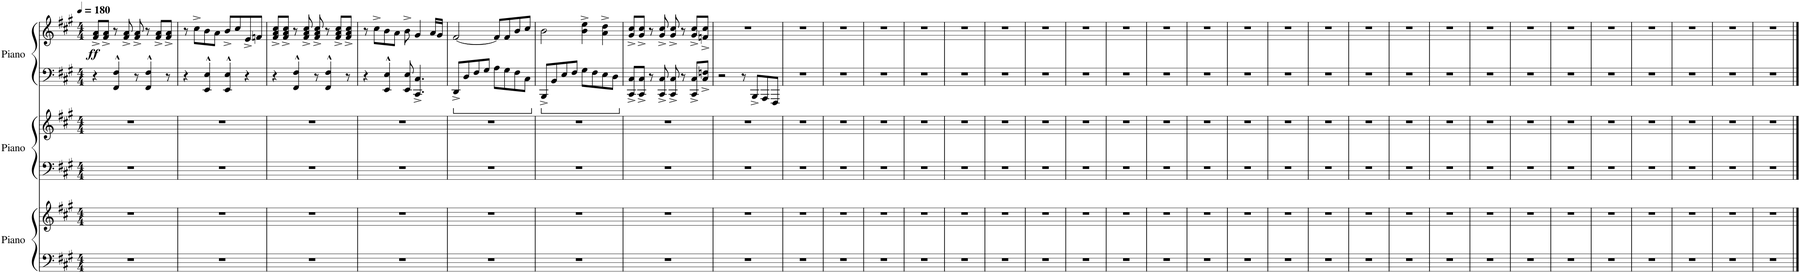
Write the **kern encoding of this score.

**kern	**kern	**kern	**kern	**kern	**kern	**dynam
*part3	*part3	*part2	*part2	*part1	*part1	*part1
*staff6	*staff5	*staff4	*staff3	*staff2	*staff1	*staff1/2
*I"Piano	*	*I"Piano	*	*I"Piano	*	*
*I'Pno.	*	*I'Pno.	*	*I'Pno.	*	*
*clefF4	*clefG2	*clefF4	*clefG2	*clefF4	*clefG2	*
*k[f#c#g#]	*k[f#c#g#]	*k[f#c#g#]	*k[f#c#g#]	*k[f#c#g#]	*k[f#c#g#]	*
*M4/4	*M4/4	*M4/4	*M4/4	*M4/4	*M4/4	*
*MM180	*MM180	*MM180	*MM180	*MM180	*MM180	*
=1	=1	=1	=1	=1	=1	=1
!	!	!	!	!	!	!LO:DY:b
1r	1r	1r	1r	4r	8f#/^ 8a/^L	ff
.	.	.	.	.	8f#/^ 8a/^J	.
.	.	.	.	4FF#/^^ 4F#/^^	8r	.
.	.	.	.	.	8f#/^ 8a/^	.
.	.	.	.	8r	8f#/^ 8a/^	.
.	.	.	.	4FF#/^^ 4F#/^^	8r	.
.	.	.	.	.	8f#/^ 8a/^L	.
.	.	.	.	8r	8f#/^ 8a/^J	.
=2	=2	=2	=2	=2	=2	=2
1r	1r	1r	1r	4r	8r	.
.	.	.	.	.	8cc#^\L	.
.	.	.	.	4EE/^^ 4E/^^	8b\	.
.	.	.	.	.	8a\J	.
.	.	.	.	4EE/^^ 4E/^^	8b^/L	.
.	.	.	.	.	8cc#/	.
.	.	.	.	4r	8e^/	.
.	.	.	.	.	8fn/J	.
=3	=3	=3	=3	=3	=3	=3
1r	1r	1r	1r	4r	8f#/^ 8a/^ 8cc#/^L	.
.	.	.	.	.	8f#/^ 8a/^ 8cc#/^J	.
.	.	.	.	4FF#/^^ 4F#/^^	8r	.
.	.	.	.	.	8f#/^ 8a/^ 8cc#/^	.
.	.	.	.	8r	8f#/^ 8a/^ 8cc#/^	.
.	.	.	.	4FF#/^^ 4F#/^^	8r	.
.	.	.	.	.	8f#/^ 8a/^ 8cc#/^L	.
.	.	.	.	8r	8f#/^ 8a/^ 8cc#/^J	.
=4	=4	=4	=4	=4	=4	=4
1r	1r	1r	1r	4r	8r	.
.	.	.	.	.	8cc#^\L	.
.	.	.	.	4EE/^^ 4E/^^	8b\	.
.	.	.	.	.	8a\J	.
.	.	.	.	8EE/ 8E/	8b^\	.
.	.	.	.	4.CC#/^ 4.C#/^	4g#/	.
.	.	.	.	.	16a/LL	.
.	.	.	.	.	16g#/JJ	.
=5	=5	=5	=5	=5	=5	=5
1r	1r	1r	1r	8DD^/L	[2f#/	.
.	.	.	.	8D/	.	.
.	.	.	.	8F#/	.	.
.	.	.	.	8G#/J	.	.
.	.	.	.	8A\L	8f#/L]	.
.	.	.	.	8G#\	8f#/	.
.	.	.	.	8F#\	8b/	.
.	.	.	.	8C#\J	8cc#/J	.
=6	=6	=6	=6	=6	=6	=6
1r	1r	1r	1r	8BBB^/L	2b\	.
.	.	.	.	8BB/	.	.
.	.	.	.	8E/	.	.
.	.	.	.	8F#/J	.	.
.	.	.	.	8G#\L	4b\^ 4ee\^	.
.	.	.	.	8F#\	.	.
.	.	.	.	8E\	4a\^ 4dd\^	.
.	.	.	.	8D\J	.	.
=7	=7	=7	=7	=7	=7	=7
1r	1r	1r	1r	8CC#/^ 8C#/^L	8g#/^ 8cc#/^L	.
.	.	.	.	8CC#/^ 8C#/^J	8g#/^ 8cc#/^J	.
.	.	.	.	8r	8r	.
.	.	.	.	8CC#/^ 8C#/^	8g#/^ 8cc#/^	.
.	.	.	.	8CC#/^ 8C#/^	8g#/^ 8cc#/^	.
.	.	.	.	8r	8r	.
.	.	.	.	8CC#/^ 8C#/^L	8g#/^ 8cc#/^L	.
.	.	.	.	8C#/^ 8Fn/^J	8fn/^ 8cc#/^J	.
=8	=8	=8	=8	=8	=8	=8
1r	1r	1r	1r	2r	1r	.
.	.	.	.	8r	.	.
.	.	.	.	8BBB^/L	.	.
.	.	.	.	8AAA/	.	.
.	.	.	.	8FFF#/J	.	.
=9	=9	=9	=9	=9	=9	=9
1r	1r	1r	1r	1r	1r	.
=10	=10	=10	=10	=10	=10	=10
1r	1r	1r	1r	1r	1r	.
=11	=11	=11	=11	=11	=11	=11
1r	1r	1r	1r	1r	1r	.
=12	=12	=12	=12	=12	=12	=12
1r	1r	1r	1r	1r	1r	.
=13	=13	=13	=13	=13	=13	=13
1r	1r	1r	1r	1r	1r	.
=14	=14	=14	=14	=14	=14	=14
1r	1r	1r	1r	1r	1r	.
=15	=15	=15	=15	=15	=15	=15
1r	1r	1r	1r	1r	1r	.
=16	=16	=16	=16	=16	=16	=16
1r	1r	1r	1r	1r	1r	.
=17	=17	=17	=17	=17	=17	=17
1r	1r	1r	1r	1r	1r	.
=18	=18	=18	=18	=18	=18	=18
1r	1r	1r	1r	1r	1r	.
=19	=19	=19	=19	=19	=19	=19
1r	1r	1r	1r	1r	1r	.
=20	=20	=20	=20	=20	=20	=20
1r	1r	1r	1r	1r	1r	.
=21	=21	=21	=21	=21	=21	=21
1r	1r	1r	1r	1r	1r	.
=22	=22	=22	=22	=22	=22	=22
1r	1r	1r	1r	1r	1r	.
=23	=23	=23	=23	=23	=23	=23
1r	1r	1r	1r	1r	1r	.
=24	=24	=24	=24	=24	=24	=24
1r	1r	1r	1r	1r	1r	.
=25	=25	=25	=25	=25	=25	=25
1r	1r	1r	1r	1r	1r	.
=26	=26	=26	=26	=26	=26	=26
1r	1r	1r	1r	1r	1r	.
=27	=27	=27	=27	=27	=27	=27
1r	1r	1r	1r	1r	1r	.
=28	=28	=28	=28	=28	=28	=28
1r	1r	1r	1r	1r	1r	.
=29	=29	=29	=29	=29	=29	=29
1r	1r	1r	1r	1r	1r	.
=30	=30	=30	=30	=30	=30	=30
1r	1r	1r	1r	1r	1r	.
=31	=31	=31	=31	=31	=31	=31
1r	1r	1r	1r	1r	1r	.
=32	=32	=32	=32	=32	=32	=32
1r	1r	1r	1r	1r	1r	.
=33	=33	=33	=33	=33	=33	=33
1r	1r	1r	1r	1r	1r	.
==	==	==	==	==	==	==
*-	*-	*-	*-	*-	*-	*-
